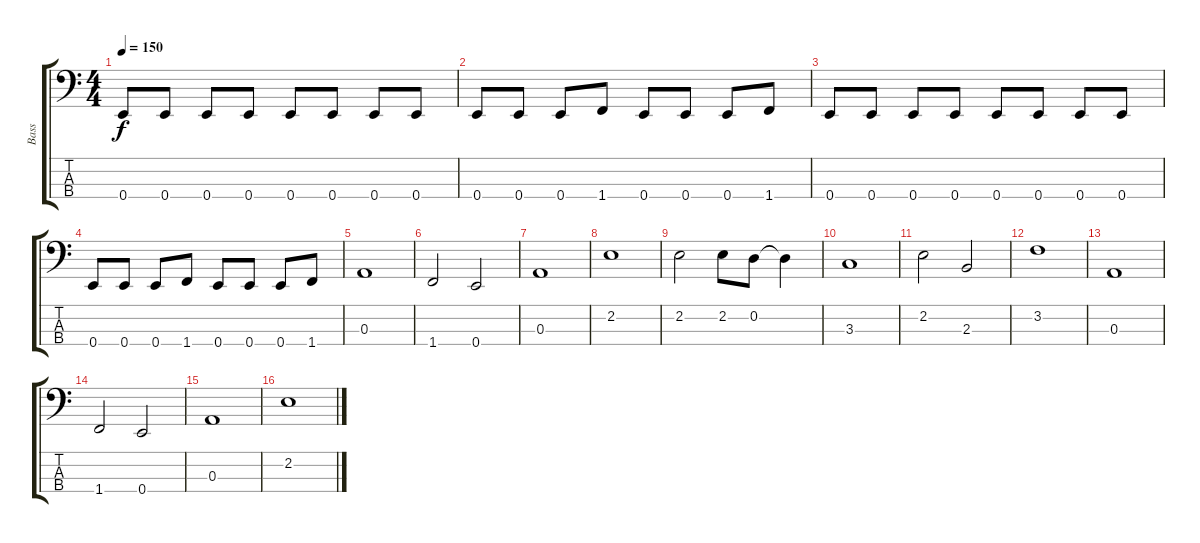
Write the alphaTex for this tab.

\track ("Bass" "Bass") {instrument electricbassfinger}
\staff {score tabs}
\tuning (G2 D2 A1 E1) {hide}
\ts (4 4)
\tempo 150
\clef f4
\ks c
0.4.8{dy f} 0.4.8 0.4.8 0.4.8 0.4.8 0.4.8 0.4.8 0.4.8 |
0.4.8 0.4.8 0.4.8 1.4.8 0.4.8 0.4.8 0.4.8 1.4.8 |
0.4.8 0.4.8 0.4.8 0.4.8 0.4.8 0.4.8 0.4.8 0.4.8 |
0.4.8 0.4.8 0.4.8 1.4.8 0.4.8 0.4.8 0.4.8 1.4.8 |
0.3.1 |
1.4.2 0.4.2 |
0.3.1 |
2.2.1 |
2.2.2 2.2.8 0.2.8 0.2{t}.4 |
3.3.1 |
2.2.2 2.3.2 |
3.2.1 |
0.3.1 |
1.4.2 0.4.2 |
0.3.1 |
2.2.1
